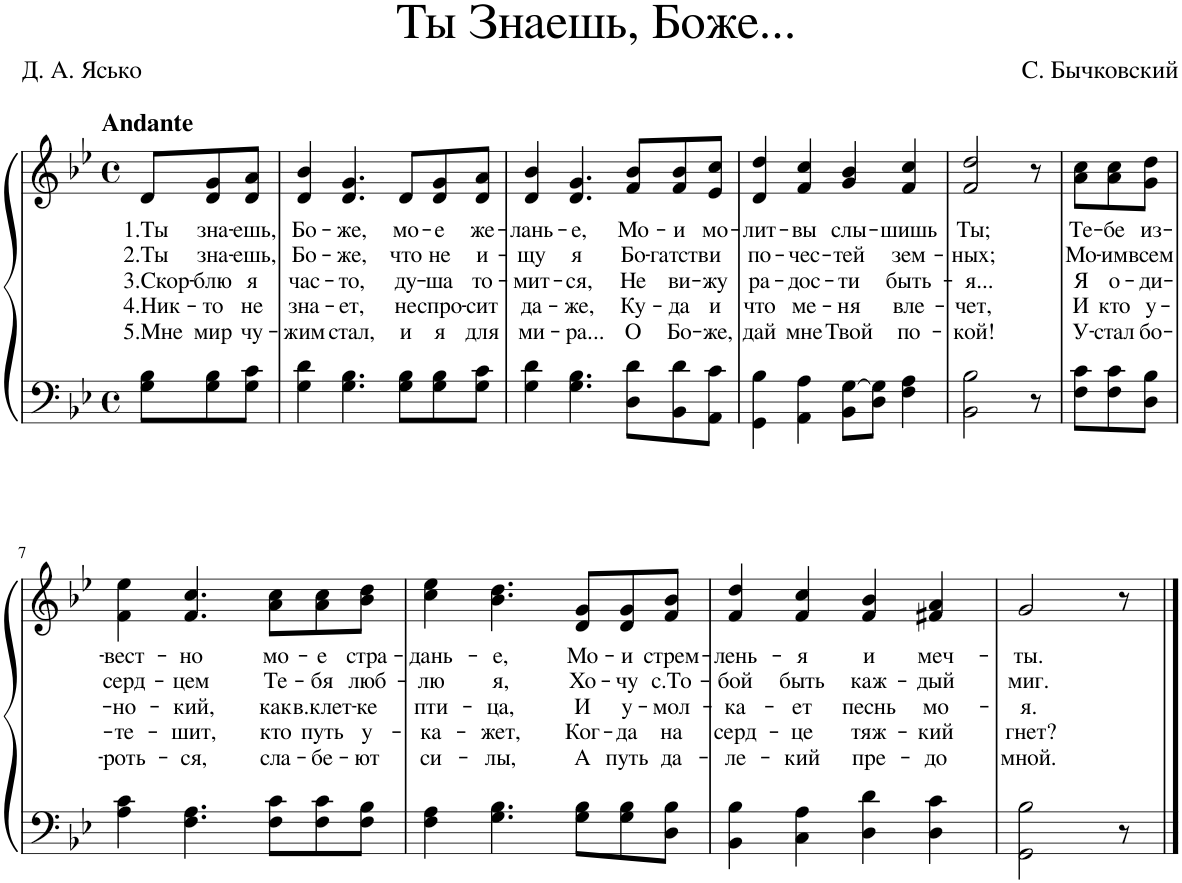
**kern	**kern	**text	**text	**text	**text	**text
*part1	*part1	*part1	*part1	*part1	*part1	*part1
*staff2	*staff1	*staff1	*staff1	*staff1	*staff1	*staff1
*I"Piano	*	*	*	*	*	*
*I'Pno.	*	*	*	*	*	*
*clefF4	*clefG2	*	*	*	*	*
*k[b-e-]	*k[b-e-]	*	*	*	*	*
*M4/4	*M4/4	*	*	*	*	*
*met(c)	*met(c)	*	*	*	*	*
=1	=1	=1	=1	=1	=1	=1
!	!LO:TX:a:B:t=Andante	!	!	!	!	!
!	!	!LO:LY:b	!LO:LY:b	!LO:LY:b	!LO:LY:b	!LO:LY:b
8G\ 8B-\L	8d/L	1.Ты	2.Ты	3.Скор-	4.Ник-	5.Мне
!	!	!LO:LY:b	!LO:LY:b	!LO:LY:b	!LO:LY:b	!LO:LY:b
8G\ 8B-\	8d/ 8g/	зна-	зна-	-блю	-то	мир
!	!	!LO:LY:b	!LO:LY:b	!LO:LY:b	!LO:LY:b	!LO:LY:b
8G\ 8c\J	8d/ 8a/J	-ешь,	-ешь,	я	не	чу-
=2	=2	=2	=2	=2	=2	=2
!	!	!LO:LY:b	!LO:LY:b	!LO:LY:b	!LO:LY:b	!LO:LY:b
4G\ 4d\	4d/ 4b-/	Бо-	Бо-	час-	зна-	-жим
!	!	!LO:LY:b	!LO:LY:b	!LO:LY:b	!LO:LY:b	!LO:LY:b
4.G\ 4.B-\	4.d/ 4.g/	-же,	-же,	-то,	-ет,	стал,
!	!	!LO:LY:b	!LO:LY:b	!LO:LY:b	!LO:LY:b	!LO:LY:b
8G\ 8B-\L	8d/L	мо-	что	ду-	не	и
!	!	!LO:LY:b	!LO:LY:b	!LO:LY:b	!LO:LY:b	!LO:LY:b
8G\ 8B-\	8d/ 8g/	-е	не	-ша	спро-	я
!	!	!LO:LY:b	!LO:LY:b	!LO:LY:b	!LO:LY:b	!LO:LY:b
8G\ 8c\J	8d/ 8a/J	же-	и-	то-	-сит	для
=3	=3	=3	=3	=3	=3	=3
!	!	!LO:LY:b	!LO:LY:b	!LO:LY:b	!LO:LY:b	!LO:LY:b
4G\ 4d\	4d/ 4b-/	-лань-	-щу	-мит-	да-	ми-
!	!	!LO:LY:b	!LO:LY:b	!LO:LY:b	!LO:LY:b	!LO:LY:b
4.G\ 4.B-\	4.d/ 4.g/	-е,	я	-ся,	-же,	-ра...
!	!	!LO:LY:b	!LO:LY:b	!LO:LY:b	!LO:LY:b	!LO:LY:b
8D\ 8d\L	8f/ 8b-/L	Мо-	Бо-	Не	Ку-	О
!	!	!LO:LY:b	!LO:LY:b	!LO:LY:b	!LO:LY:b	!LO:LY:b
8BB-\ 8d\	8f/ 8b-/	-и	-гатств	ви-	-да	Бо-
!	!	!LO:LY:b	!LO:LY:b	!LO:LY:b	!LO:LY:b	!LO:LY:b
8AA\ 8c\J	8e-/ 8cc/J	мо-	и	-жу	и	-же,
=4	=4	=4	=4	=4	=4	=4
!	!	!LO:LY:b	!LO:LY:b	!LO:LY:b	!LO:LY:b	!LO:LY:b
4GG\ 4B-\	4d/ 4dd/	-лит-	по-	ра-	что	дай
!	!	!LO:LY:b	!LO:LY:b	!LO:LY:b	!LO:LY:b	!LO:LY:b
4AA\ 4A\	4f/ 4cc/	-вы	-чес-	-дос-	ме-	мне
!	!	!LO:LY:b	!LO:LY:b	!LO:LY:b	!LO:LY:b	!LO:LY:b
8BB-\ [8G\L	4g/ 4b-/	слы-	-тей	-ти	-ня	Твой
8D\ 8G\]J	.	.	.	.	.	.
!	!	!LO:LY:b	!LO:LY:b	!LO:LY:b	!LO:LY:b	!LO:LY:b
4F\ 4A\	4f/ 4cc/	-шишь	зем-	быть-	вле-	по-
=5	=5	=5	=5	=5	=5	=5
!	!	!LO:LY:b	!LO:LY:b	!LO:LY:b	!LO:LY:b	!LO:LY:b
2BB-\ 2B-\	2f/ 2dd/	Ты;	-ных;	-я...	-чет,	-кой!
8r	8r	.	.	.	.	.
=6	=6	=6	=6	=6	=6	=6
!	!	!LO:LY:b	!LO:LY:b	!LO:LY:b	!LO:LY:b	!LO:LY:b
8F\ 8c\L	8a\ 8cc\L	Те-	Мо-	Я	И	У-
!	!	!LO:LY:b	!LO:LY:b	!LO:LY:b	!LO:LY:b	!LO:LY:b
8F\ 8c\	8a\ 8cc\	-бе	-им	о-	кто	-стал
!	!	!LO:LY:b	!LO:LY:b	!LO:LY:b	!LO:LY:b	!LO:LY:b
8D\ 8B-\J	8g\ 8dd\J	из-	всем	-ди-	у-	бо-
!!LO:LB:g=z
=7	=7	=7	=7	=7	=7	=7
!	!	!LO:LY:b	!LO:LY:b	!LO:LY:b	!LO:LY:b	!LO:LY:b
4A\ 4c\	4f\ 4ee-\	-вест-	серд-	-но-	-те-	-роть-
!	!	!LO:LY:b	!LO:LY:b	!LO:LY:b	!LO:LY:b	!LO:LY:b
4.F\ 4.A\	4.f/ 4.cc/	-но	-цем	-кий,	-шит,	-ся,
!	!	!LO:LY:b	!LO:LY:b	!LO:LY:b	!LO:LY:b	!LO:LY:b
8F\ 8c\L	8a\ 8cc\L	мо-	Те-	как	кто	сла-
!	!	!LO:LY:b	!LO:LY:b	!LO:LY:b	!LO:LY:b	!LO:LY:b
8F\ 8c\	8a\ 8cc\	-е	-бя	в.клет-	путь	-бе-
!	!	!LO:LY:b	!LO:LY:b	!LO:LY:b	!LO:LY:b	!LO:LY:b
8F\ 8B-\J	8b-\ 8dd\J	стра-	люб-	-ке	у-	-ют
=8	=8	=8	=8	=8	=8	=8
!	!	!LO:LY:b	!LO:LY:b	!LO:LY:b	!LO:LY:b	!LO:LY:b
4F\ 4A\	4cc\ 4ee-\	-дань-	-лю	пти-	-ка-	си-
!	!	!LO:LY:b	!LO:LY:b	!LO:LY:b	!LO:LY:b	!LO:LY:b
4.G\ 4.B-\	4.b-\ 4.dd\	-е,	я,	-ца,	-жет,	-лы,
!	!	!LO:LY:b	!LO:LY:b	!LO:LY:b	!LO:LY:b	!LO:LY:b
8G\ 8B-\L	8d/ 8g/L	Мо-	Хо-	И	Ког-	А
!	!	!LO:LY:b	!LO:LY:b	!LO:LY:b	!LO:LY:b	!LO:LY:b
8G\ 8B-\	8d/ 8g/	-и	-чу	у-	-да	путь
!	!	!LO:LY:b	!LO:LY:b	!LO:LY:b	!LO:LY:b	!LO:LY:b
8D\ 8B-\J	8f/ 8b-/J	стрем-	с.То-	-мол-	на	да-
=9	=9	=9	=9	=9	=9	=9
!	!	!LO:LY:b	!LO:LY:b	!LO:LY:b	!LO:LY:b	!LO:LY:b
4BB-\ 4B-\	4f/ 4dd/	-лень-	-бой	-ка-	серд-	-ле-
!	!	!LO:LY:b	!LO:LY:b	!LO:LY:b	!LO:LY:b	!LO:LY:b
4C\ 4A\	4f/ 4cc/	-я	быть	-ет	-це	-кий
!	!	!LO:LY:b	!LO:LY:b	!LO:LY:b	!LO:LY:b	!LO:LY:b
4D\ 4d\	4f/ 4b-/	и	каж-	песнь	тяж-	пре-
!	!	!LO:LY:b	!LO:LY:b	!LO:LY:b	!LO:LY:b	!LO:LY:b
4D\ 4c\	4f#X/ 4a/	меч-	-дый	мо-	-кий	-до
=10	=10	=10	=10	=10	=10	=10
!	!	!LO:LY:b	!LO:LY:b	!LO:LY:b	!LO:LY:b	!LO:LY:b
2GG\ 2B-\	2g/	-ты.	миг.	-я.	гнет?	мной.
8r	8r	.	.	.	.	.
==	==	==	==	==	==	==
*-	*-	*-	*-	*-	*-	*-
